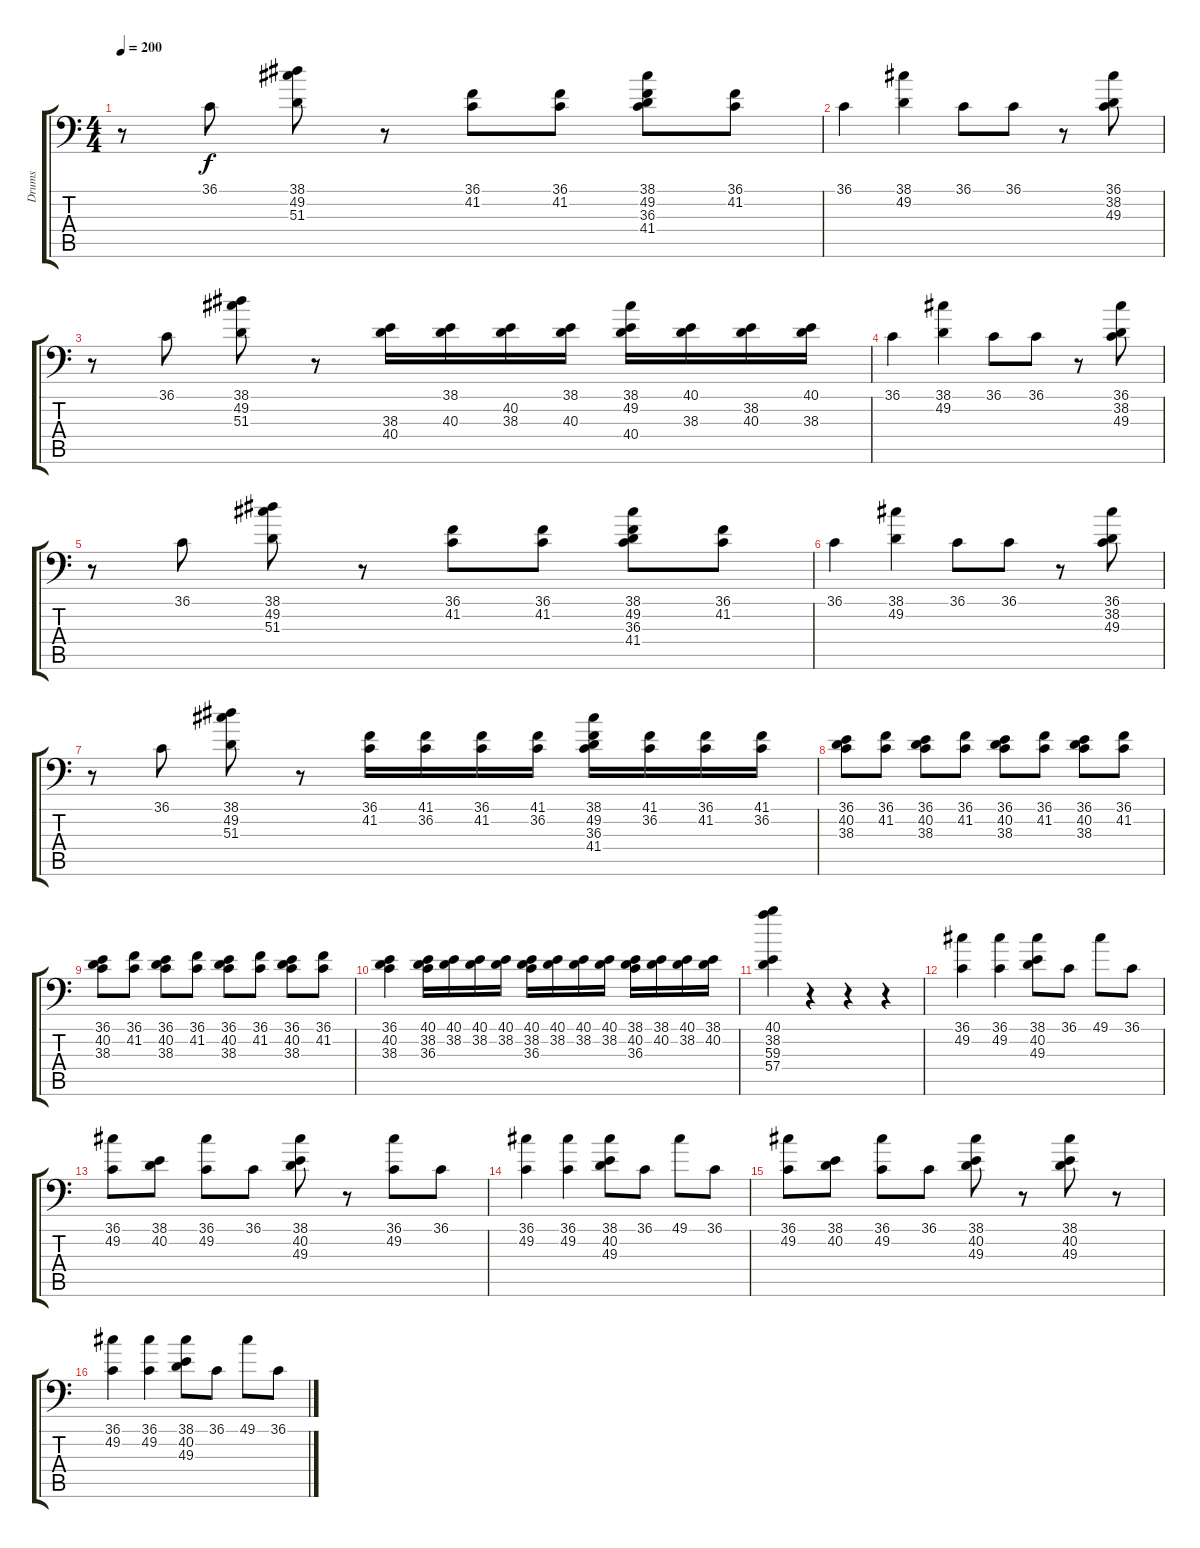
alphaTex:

\track ("Drums" "Drums") {instrument acousticgrandpiano}
\staff {score tabs}
\tuning (C-1 C-1 C-1 C-1 C-1 C-1) {hide}
\ts (4 4)
\tempo 200
\clef f4
\ks c
r.8{dy f} 36.1.8 (38.1 49.2 51.3).8 r.8 (36.1 41.2).8 (36.1 41.2).8 (38.1 49.2 36.3 41.4).8 (36.1 41.2).8 |
36.1.4 (38.1 49.2).4 36.1.8 36.1.8 r.8 (36.1 38.2 49.3).8 |
r.8 36.1.8 (38.1 49.2 51.3).8 r.8 (38.3 40.4).16 (38.1 40.3).16 (40.2 38.3).16 (38.1 40.3).16 (38.1 49.2 40.4).16 (40.1 38.3).16 (38.2 40.3).16 (40.1 38.3).16 |
36.1.4 (38.1 49.2).4 36.1.8 36.1.8 r.8 (36.1 38.2 49.3).8 |
r.8 36.1.8 (38.1 49.2 51.3).8 r.8 (36.1 41.2).8 (36.1 41.2).8 (38.1 49.2 36.3 41.4).8 (36.1 41.2).8 |
36.1.4 (38.1 49.2).4 36.1.8 36.1.8 r.8 (36.1 38.2 49.3).8 |
r.8 36.1.8 (38.1 49.2 51.3).8 r.8 (36.1 41.2).16 (41.1 36.2).16 (36.1 41.2).16 (41.1 36.2).16 (38.1 49.2 36.3 41.4).16 (41.1 36.2).16 (36.1 41.2).16 (41.1 36.2).16 |
(36.1 40.2 38.3).8 (36.1 41.2).8 (36.1 40.2 38.3).8 (36.1 41.2).8 (36.1 40.2 38.3).8 (36.1 41.2).8 (36.1 40.2 38.3).8 (36.1 41.2).8 |
(36.1 40.2 38.3).8 (36.1 41.2).8 (36.1 40.2 38.3).8 (36.1 41.2).8 (36.1 40.2 38.3).8 (36.1 41.2).8 (36.1 40.2 38.3).8 (36.1 41.2).8 |
(36.1 40.2 38.3).4 (40.1 38.2 36.3).16 (40.1 38.2).16 (40.1 38.2).16 (40.1 38.2).16 (40.1 38.2 36.3).16 (40.1 38.2).16 (40.1 38.2).16 (40.1 38.2).16 (38.1 40.2 36.3).16 (38.1 40.2).16 (40.1 38.2).16 (38.1 40.2).16 |
(40.1 38.2 59.3 57.4).4 r.4 r.4 r.4 |
(36.1 49.2).4 (36.1 49.2).4 (38.1 40.2 49.3).8 36.1.8 49.1.8 36.1.8 |
(36.1 49.2).8 (38.1 40.2).8 (36.1 49.2).8 36.1.8 (38.1 40.2 49.3).8 r.8 (36.1 49.2).8 36.1.8 |
(36.1 49.2).4 (36.1 49.2).4 (38.1 40.2 49.3).8 36.1.8 49.1.8 36.1.8 |
(36.1 49.2).8 (38.1 40.2).8 (36.1 49.2).8 36.1.8 (38.1 40.2 49.3).8 r.8 (38.1 40.2 49.3).8 r.8 |
(36.1 49.2).4 (36.1 49.2).4 (38.1 40.2 49.3).8 36.1.8 49.1.8 36.1.8
